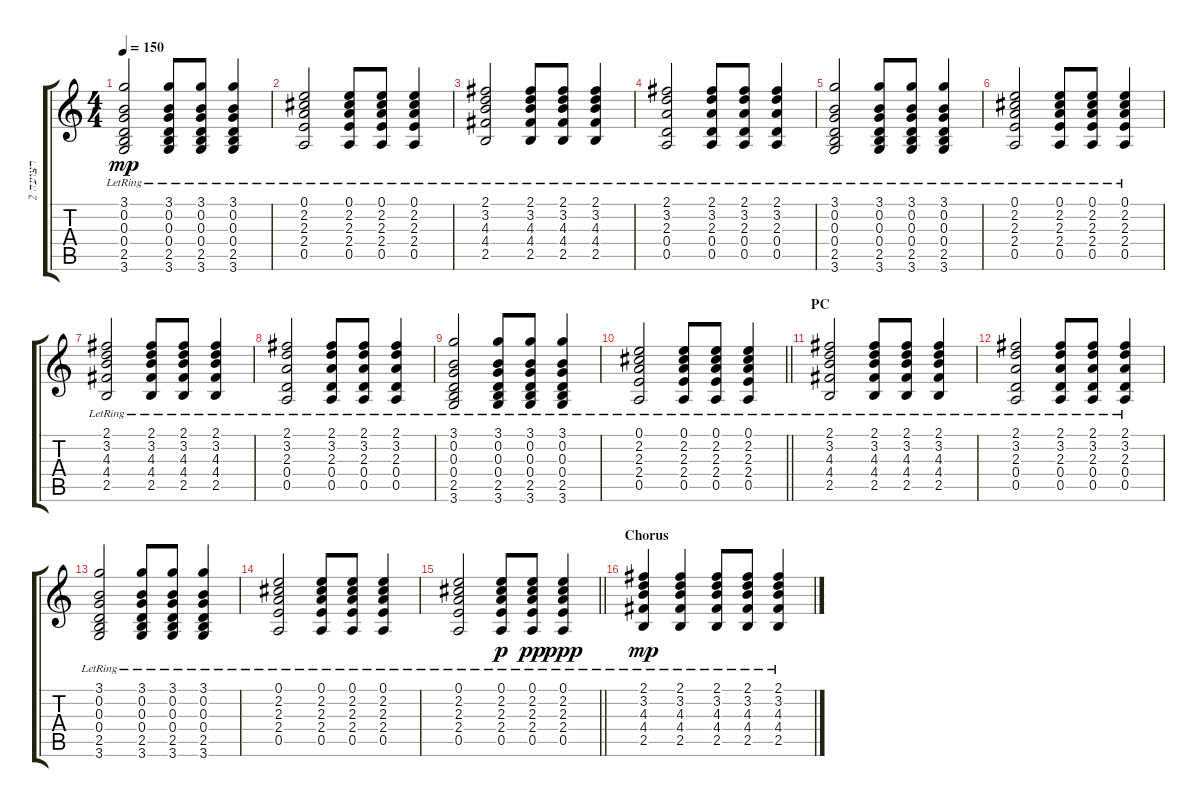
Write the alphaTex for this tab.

\track ("רצועה 2" "רצועה 2") {instrument acousticguitarsteel}
\staff {score tabs}
\tuning (E4 B3 G3 D3 A2 E2) {hide}
\ts (4 4)
\tempo 150
\clef g2
\ks c
(3.1{lr} 0.2{lr} 0.3{lr} 0.4{lr} 2.5{lr} 3.6{lr}).2{dy mp} (3.1{lr} 0.2{lr} 0.3{lr} 0.4{lr} 2.5{lr} 3.6{lr}).8 (3.1{lr} 0.2{lr} 0.3{lr} 0.4{lr} 2.5{lr} 3.6{lr}).8 (3.1{lr} 0.2{lr} 0.3{lr} 0.4{lr} 2.5{lr} 3.6{lr}).4 |
(0.1{lr} 2.2{lr} 2.3{lr} 2.4{lr} 0.5{lr}).2 (0.1{lr} 2.2{lr} 2.3{lr} 2.4{lr} 0.5{lr}).8 (0.1{lr} 2.2{lr} 2.3{lr} 2.4{lr} 0.5{lr}).8 (0.1{lr} 2.2{lr} 2.3{lr} 2.4{lr} 0.5{lr}).4 |
(2.1{lr} 3.2{lr} 4.3{lr} 4.4{lr} 2.5{lr}).2 (2.1{lr} 3.2{lr} 4.3{lr} 4.4{lr} 2.5{lr}).8 (2.1{lr} 3.2{lr} 4.3{lr} 4.4{lr} 2.5{lr}).8 (2.1{lr} 3.2{lr} 4.3{lr} 4.4{lr} 2.5{lr}).4 |
(2.1{lr} 3.2{lr} 2.3{lr} 0.4{lr} 0.5{lr}).2 (2.1{lr} 3.2{lr} 2.3{lr} 0.4{lr} 0.5{lr}).8 (2.1{lr} 3.2{lr} 2.3{lr} 0.4{lr} 0.5{lr}).8 (2.1{lr} 3.2{lr} 2.3{lr} 0.4{lr} 0.5{lr}).4 |
(3.1{lr} 0.2{lr} 0.3{lr} 0.4{lr} 2.5{lr} 3.6{lr}).2 (3.1{lr} 0.2{lr} 0.3{lr} 0.4{lr} 2.5{lr} 3.6{lr}).8 (3.1{lr} 0.2{lr} 0.3{lr} 0.4{lr} 2.5{lr} 3.6{lr}).8 (3.1{lr} 0.2{lr} 0.3{lr} 0.4{lr} 2.5{lr} 3.6{lr}).4 |
(0.1{lr} 2.2{lr} 2.3{lr} 2.4{lr} 0.5{lr}).2 (0.1{lr} 2.2{lr} 2.3{lr} 2.4{lr} 0.5{lr}).8 (0.1{lr} 2.2{lr} 2.3{lr} 2.4{lr} 0.5{lr}).8 (0.1{lr} 2.2{lr} 2.3{lr} 2.4{lr} 0.5{lr}).4 |
(2.1{lr} 3.2{lr} 4.3{lr} 4.4{lr} 2.5{lr}).2 (2.1{lr} 3.2{lr} 4.3{lr} 4.4{lr} 2.5{lr}).8 (2.1{lr} 3.2{lr} 4.3{lr} 4.4{lr} 2.5{lr}).8 (2.1{lr} 3.2{lr} 4.3{lr} 4.4{lr} 2.5{lr}).4 |
(2.1{lr} 3.2{lr} 2.3{lr} 0.4{lr} 0.5{lr}).2 (2.1{lr} 3.2{lr} 2.3{lr} 0.4{lr} 0.5{lr}).8 (2.1{lr} 3.2{lr} 2.3{lr} 0.4{lr} 0.5{lr}).8 (2.1{lr} 3.2{lr} 2.3{lr} 0.4{lr} 0.5{lr}).4 |
(3.1{lr} 0.2{lr} 0.3{lr} 0.4{lr} 2.5{lr} 3.6{lr}).2 (3.1{lr} 0.2{lr} 0.3{lr} 0.4{lr} 2.5{lr} 3.6{lr}).8 (3.1{lr} 0.2{lr} 0.3{lr} 0.4{lr} 2.5{lr} 3.6{lr}).8 (3.1{lr} 0.2{lr} 0.3{lr} 0.4{lr} 2.5{lr} 3.6{lr}).4 |
\barLineRight lightlight
(0.1{lr} 2.2{lr} 2.3{lr} 2.4{lr} 0.5{lr}).2 (0.1{lr} 2.2{lr} 2.3{lr} 2.4{lr} 0.5{lr}).8 (0.1{lr} 2.2{lr} 2.3{lr} 2.4{lr} 0.5{lr}).8 (0.1{lr} 2.2{lr} 2.3{lr} 2.4{lr} 0.5{lr}).4 |
\section ("" "PC")
(2.1{lr} 3.2{lr} 4.3{lr} 4.4{lr} 2.5{lr}).2 (2.1{lr} 3.2{lr} 4.3{lr} 4.4{lr} 2.5{lr}).8 (2.1{lr} 3.2{lr} 4.3{lr} 4.4{lr} 2.5{lr}).8 (2.1{lr} 3.2{lr} 4.3{lr} 4.4{lr} 2.5{lr}).4 |
(2.1{lr} 3.2{lr} 2.3{lr} 0.4{lr} 0.5{lr}).2 (2.1{lr} 3.2{lr} 2.3{lr} 0.4{lr} 0.5{lr}).8 (2.1{lr} 3.2{lr} 2.3{lr} 0.4{lr} 0.5{lr}).8 (2.1{lr} 3.2{lr} 2.3{lr} 0.4{lr} 0.5{lr}).4 |
(3.1{lr} 0.2{lr} 0.3{lr} 0.4{lr} 2.5{lr} 3.6{lr}).2 (3.1{lr} 0.2{lr} 0.3{lr} 0.4{lr} 2.5{lr} 3.6{lr}).8 (3.1{lr} 0.2{lr} 0.3{lr} 0.4{lr} 2.5{lr} 3.6{lr}).8 (3.1{lr} 0.2{lr} 0.3{lr} 0.4{lr} 2.5{lr} 3.6{lr}).4 |
(0.1{lr} 2.2{lr} 2.3{lr} 2.4{lr} 0.5{lr}).2 (0.1{lr} 2.2{lr} 2.3{lr} 2.4{lr} 0.5{lr}).8 (0.1{lr} 2.2{lr} 2.3{lr} 2.4{lr} 0.5{lr}).8 (0.1{lr} 2.2{lr} 2.3{lr} 2.4{lr} 0.5{lr}).4 |
\barLineRight lightlight
(0.1{lr} 2.2{lr} 2.3{lr} 2.4{lr} 0.5{lr}).2 (0.1{lr} 2.2{lr} 2.3{lr} 2.4{lr} 0.5{lr}).8{dy p} (0.1{lr} 2.2{lr} 2.3{lr} 2.4{lr} 0.5{lr}).8{dy pp} (0.1{lr} 2.2{lr} 2.3{lr} 2.4{lr} 0.5{lr}).4{dy ppp} |
\section ("" "Chorus")
(2.1{lr} 3.2{lr} 4.3{lr} 4.4{lr} 2.5{lr}).4{dy mp} (2.1{lr} 3.2{lr} 4.3{lr} 4.4{lr} 2.5{lr}).4 (2.1{lr} 3.2{lr} 4.3{lr} 4.4{lr} 2.5{lr}).8 (2.1{lr} 3.2{lr} 4.3{lr} 4.4{lr} 2.5{lr}).8 (2.1{lr} 3.2{lr} 4.3{lr} 4.4{lr} 2.5{lr}).4
